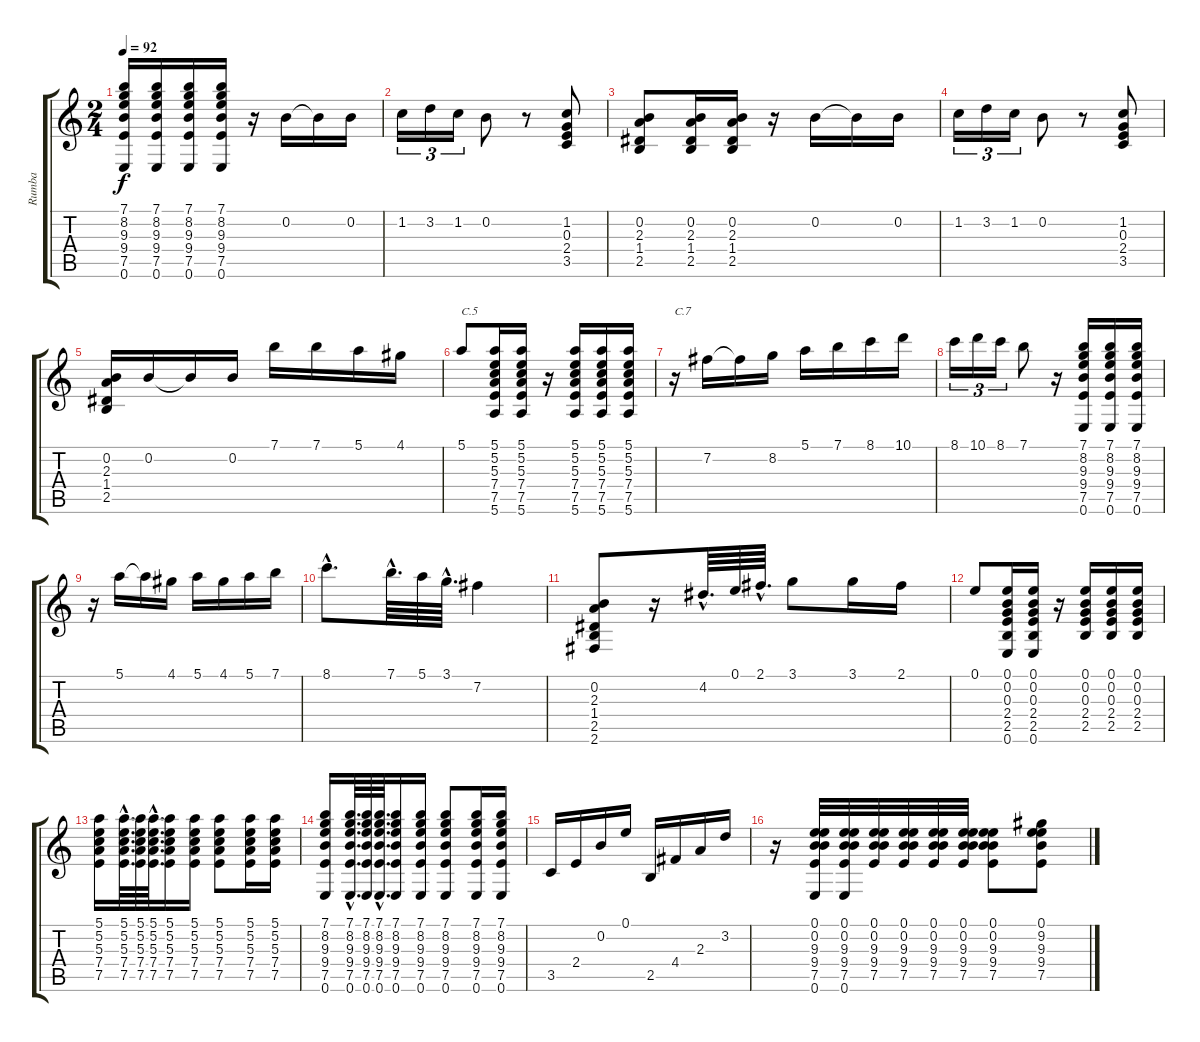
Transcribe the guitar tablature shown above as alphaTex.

\track ("Rumba" "Rumba") {instrument acousticguitarnylon}
\staff {score tabs}
\tuning (E4 B3 G3 D3 A2 E2) {hide}
\ts (2 4)
\tempo 92
\clef g2
\ks c
(7.1 8.2 9.3 9.4 7.5 0.6).16{dy f} (7.1 8.2 9.3 9.4 7.5 0.6).16 (7.1 8.2 9.3 9.4 7.5 0.6).16 (7.1 8.2 9.3 9.4 7.5 0.6).16 r.16 0.2.16 0.2{t}.16 0.2.16 |
1.2.16{tu (3 2)} 3.2.16{tu (3 2)} 1.2.16{tu (3 2)} 0.2.8 r.8 (1.2 0.3 2.4 3.5).8 |
(0.2 2.3 1.4 2.5).8 (0.2 2.3 1.4 2.5).16 (0.2 2.3 1.4 2.5).16 r.16 0.2.16 0.2{t}.16 0.2.16 |
1.2.16{tu (3 2)} 3.2.16{tu (3 2)} 1.2.16{tu (3 2)} 0.2.8 r.8 (1.2 0.3 2.4 3.5).8 |
(0.2 2.3 1.4 2.5).16 0.2.16 0.2{t}.16 0.2.16 7.1.16 7.1.16 5.1.16 4.1.16 |
5.1.8{txt "C.5"} (5.1 5.2 5.3 7.4 7.5 5.6).16 (5.1 5.2 5.3 7.4 7.5 5.6).16 r.16 (5.1 5.2 5.3 7.4 7.5 5.6).16 (5.1 5.2 5.3 7.4 7.5 5.6).16 (5.1 5.2 5.3 7.4 7.5 5.6).16 |
r.16{txt "C.7"} 7.2.16 7.2{t}.16 8.2.16 5.1.16 7.1.16 8.1.16 10.1.16 |
8.1.16{tu (3 2)} 10.1.16{tu (3 2)} 8.1.16{tu (3 2)} 7.1.8 r.16 (7.1 8.2 9.3 9.4 7.5 0.6).16 (7.1 8.2 9.3 9.4 7.5 0.6).16 (7.1 8.2 9.3 9.4 7.5 0.6).16 |
r.16 5.1.16 5.1{t}.16 4.1.16 5.1.16 4.1.16 5.1.16 7.1.16 |
8.1{hac}.8{d} 7.1{hac}.64{d} 5.1.64 3.1{hac}.64{d} 7.2.4 |
(0.2 2.3 1.4 2.5 2.6).8 r.16 4.2{hac}.64{d} 0.1.64 2.1{hac}.64{d} 3.1.8 3.1.16 2.1.16 |
0.1.8 (0.1 0.2 0.3 2.4 2.5 0.6).16 (0.1 0.2 0.3 2.4 2.5 0.6).16 r.16 (0.1 0.2 0.3 2.4 2.5).16 (0.1 0.2 0.3 2.4 2.5).16 (0.1 0.2 0.3 2.4 2.5).16 |
(5.1 5.2 5.3 7.4 7.5).16 (5.1{hac} 5.2{hac} 5.3{hac} 7.4{hac} 7.5{hac}).64{d} (5.1 5.2 5.3 7.4 7.5).64 (5.1{hac} 5.2{hac} 5.3{hac} 7.4{hac} 7.5{hac}).64{d} (5.1 5.2 5.3 7.4 7.5).16 (5.1 5.2 5.3 7.4 7.5).16 (5.1 5.2 5.3 7.4 7.5).8 (5.1 5.2 5.3 7.4 7.5).16 (5.1 5.2 5.3 7.4 7.5).16 |
(7.1 8.2 9.3 9.4 7.5 0.6).16 (7.1{hac} 8.2{hac} 9.3{hac} 9.4{hac} 7.5{hac} 0.6{hac}).64{d} (7.1 8.2 9.3 9.4 7.5 0.6).64 (7.1{hac} 8.2{hac} 9.3{hac} 9.4{hac} 7.5{hac} 0.6{hac}).64{d} (7.1 8.2 9.3 9.4 7.5 0.6).16 (7.1 8.2 9.3 9.4 7.5 0.6).16 (7.1 8.2 9.3 9.4 7.5 0.6).8 (7.1 8.2 9.3 9.4 7.5 0.6).16 (7.1 8.2 9.3 9.4 7.5 0.6).16 |
3.5.16 2.4.16 0.2.16 0.1.16 2.5.16 4.4.16 2.3.16 3.2.16 |
r.16 (0.1 0.2 9.3 9.4 7.5 0.6).32 (0.1 0.2 9.3 9.4 7.5 0.6).32 (0.1 0.2 9.3 9.4 7.5).32 (0.1 0.2 9.3 9.4 7.5).32 (0.1 0.2 9.3 9.4 7.5).32 (0.1 0.2 9.3 9.4 7.5).32 (0.1 0.2 9.3 9.4 7.5).8 (0.1 9.2 9.3 9.4 7.5).8
